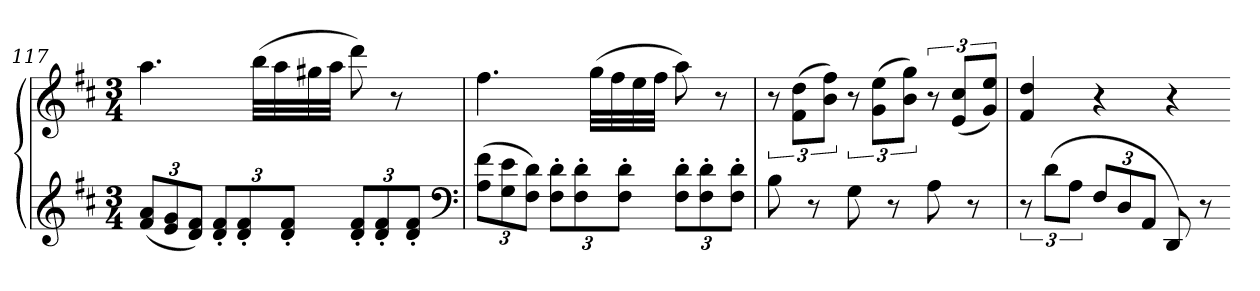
**kern	**kern
*part1	*part1
*staff2	*staff1
*clefG2	*clefG2
*k[f#c#]	*k[f#c#]
*D:	*D:
*M3/4	*M3/4
=117	=117
(12f# 12aL	4.aa
12e 12g	.
12d 12f#J)	.
12d' 12f#'L	.
12d' 12f#'	.
.	(32bbLLL
.	32aa
12d' 12f#'J	.
.	32gg#X
.	32aaJJJ
12d' 12f#'L	8ddd)
12d' 12f#'	.
.	8r
12d' 12f#'J	.
*clefF4	*
=118	=118
(12A 12f#L	4.ff#
12G 12e	.
12F# 12dJ)	.
12F#' 12d'L	.
12F#' 12d'	.
.	(32ggLLL
.	32ff#
12F#' 12d'J	.
.	32ee
.	32ff#JJJ
12F#' 12d'L	8aa)
12F#' 12d'	.
.	8r
12F#' 12d'J	.
=119	=119
8B	12r
.	(12f# 12ddL
8r	.
.	12b 12ff#J)
8G	12r
.	(12g 12eeL
8r	.
.	12b 12ggJ)
8A	12r
.	(12e 12cc#L
8r	.
.	12g 12eeJ)
=120	=120
12r	4f# 4dd
(12dL	.
12AJ	.
12F#L	4r
12D	.
12AAJ	.
8DD)	4r
8r	.
=-	=-
*-	*-
